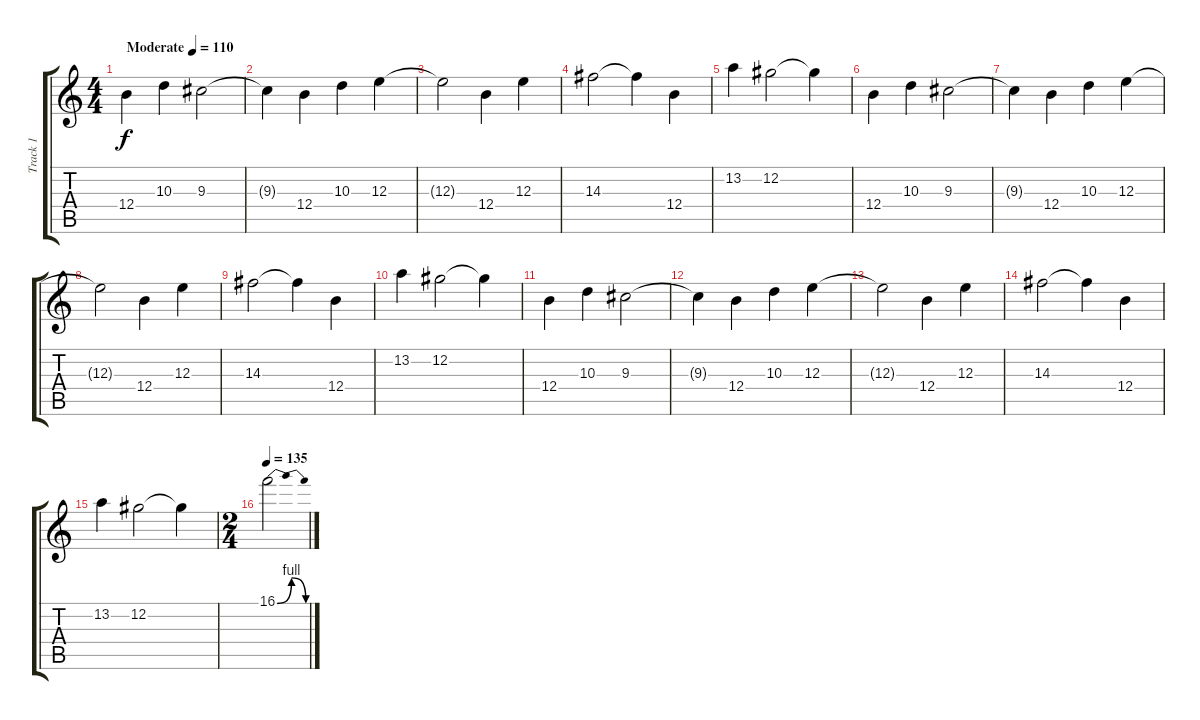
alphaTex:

\track ("Track 1" "Track 1") {instrument distortionguitar}
\staff {score tabs}
\tuning (Db4 Ab3 E3 B2 Gb2 B1) {hide}
\ts (4 4)
\tempo (110 "Moderate")
\clef g2
\ks c
12.4.4{dy f instrument electricguitarclean} 10.3.4 9.3.2 |
9.3{t}.4 12.4.4 10.3.4 12.3.4 |
12.3{t}.2 12.4.4 12.3.4 |
14.3.2 14.3{t}.4 12.4.4 |
13.2.4 12.2.2 12.2{t}.4 |
12.4.4 10.3.4 9.3.2 |
9.3{t}.4 12.4.4 10.3.4 12.3.4 |
12.3{t}.2 12.4.4 12.3.4 |
14.3.2 14.3{t}.4 12.4.4 |
13.2.4 12.2.2 12.2{t}.4 |
12.4.4 10.3.4 9.3.2 |
9.3{t}.4 12.4.4 10.3.4 12.3.4 |
12.3{t}.2 12.4.4 12.3.4 |
14.3.2 14.3{t}.4 12.4.4 |
13.2.4 12.2.2 12.2{t}.4 |
\ts (2 4)
\tempo 135
16.1{be (bendrelease 0 0 15 4 55 4 60 0)}.2{instrument distortionguitar}
